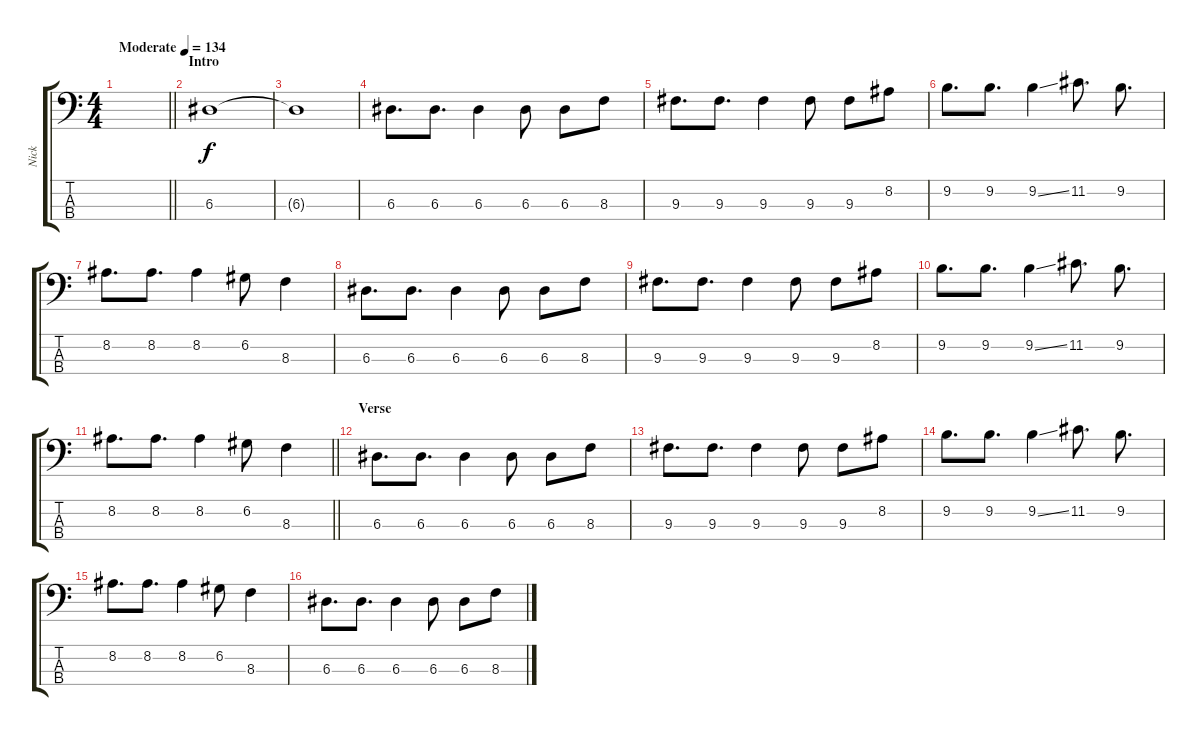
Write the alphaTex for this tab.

\track ("Nick" "Nick") {instrument electricbasspick}
\staff {score tabs}
\tuning (G2 D2 A1 E1) {hide}
\ts (4 4)
\tempo (134 "Moderate")
\clef f4
\barLineRight lightlight
\ks c
|
\section ("" "Intro")
6.3.1 |
6.3{t}.1 |
6.3.8{d} 6.3.8{d} 6.3.4 6.3.8 6.3.8 8.3.8 |
9.3.8{d} 9.3.8{d} 9.3.4 9.3.8 9.3.8 8.2.8 |
9.2.8{d} 9.2.8{d} 9.2{ss}.4 11.2.8{d} 9.2.8{d} |
8.2.8{d} 8.2.8{d} 8.2.4 6.2.8 8.3.4 |
6.3.8{d} 6.3.8{d} 6.3.4 6.3.8 6.3.8 8.3.8 |
9.3.8{d} 9.3.8{d} 9.3.4 9.3.8 9.3.8 8.2.8 |
9.2.8{d} 9.2.8{d} 9.2{ss}.4 11.2.8{d} 9.2.8{d} |
\barLineRight lightlight
8.2.8{d} 8.2.8{d} 8.2.4 6.2.8 8.3.4 |
\section ("" "Verse")
6.3.8{d} 6.3.8{d} 6.3.4 6.3.8 6.3.8 8.3.8 |
9.3.8{d} 9.3.8{d} 9.3.4 9.3.8 9.3.8 8.2.8 |
9.2.8{d} 9.2.8{d} 9.2{ss}.4 11.2.8{d} 9.2.8{d} |
8.2.8{d} 8.2.8{d} 8.2.4 6.2.8 8.3.4 |
6.3.8{d} 6.3.8{d} 6.3.4 6.3.8 6.3.8 8.3.8
